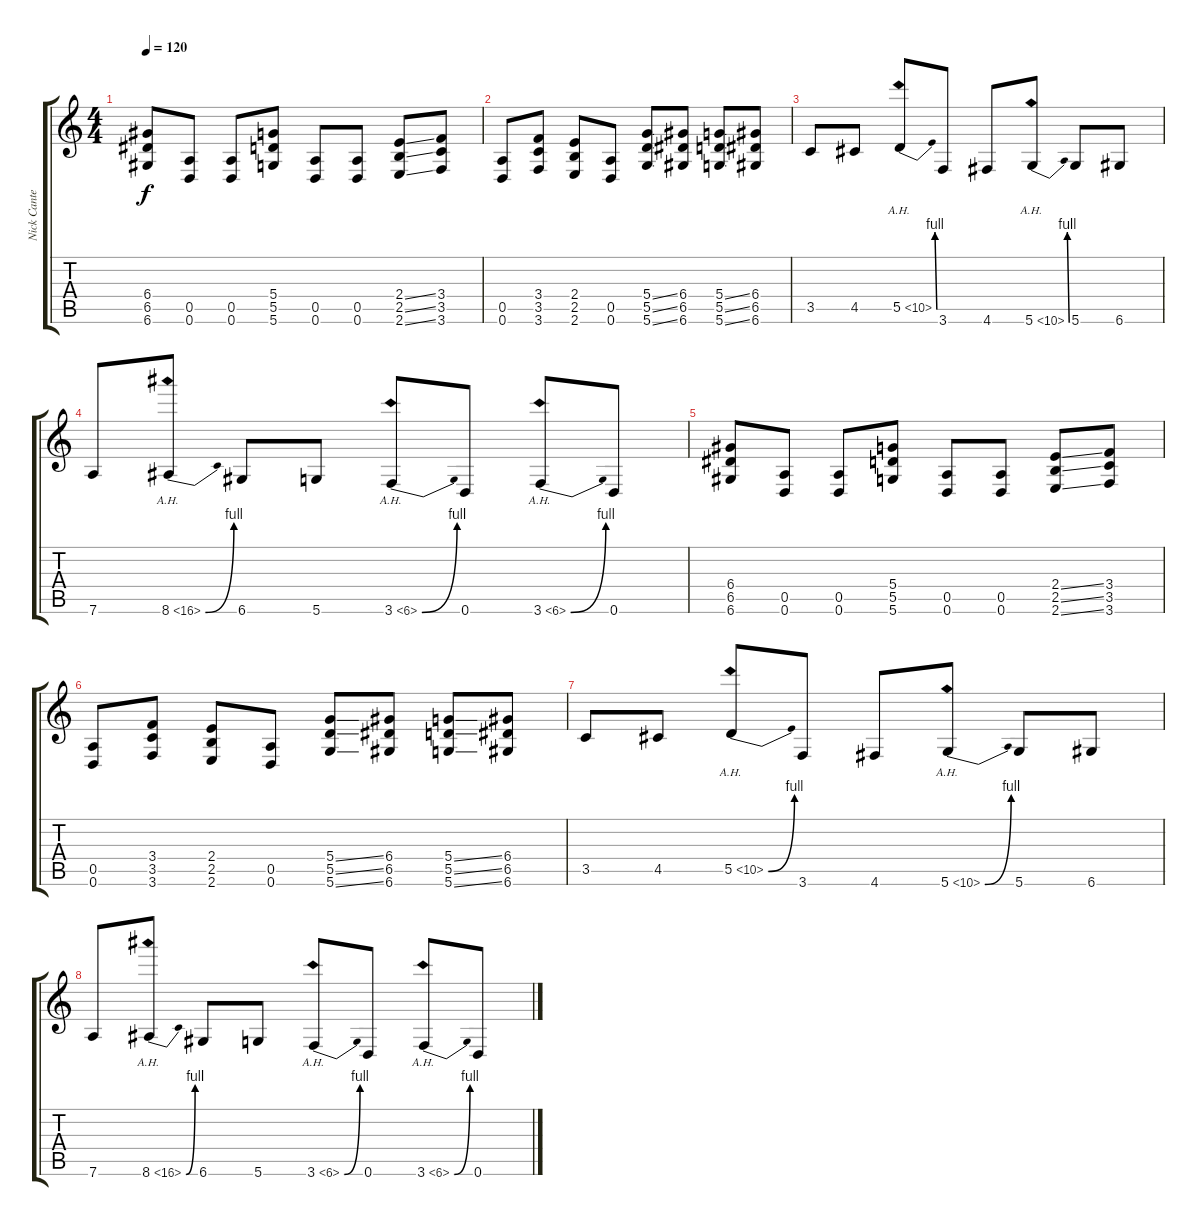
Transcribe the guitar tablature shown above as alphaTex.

\track ("Nick Cantenese" "Nick Cante") {instrument distortionguitar}
\staff {score tabs}
\tuning (E4 B3 G3 D3 A2 D2) {hide}
\ts (4 4)
\tempo 120
\clef g2
\ks c
(6.4 6.5 6.6).8{dy f} (0.5 0.6).8 (0.5 0.6).8 (5.4 5.5 5.6).8 (0.5 0.6).8 (0.5 0.6).8 (2.4{ss} 2.5{ss} 2.6{ss}).8 (3.4 3.5 3.6).8 |
(0.5 0.6).8 (3.4 3.5 3.6).8 (2.4 2.5 2.6).8 (0.5 0.6).8 (5.4{ss} 5.5{ss} 5.6{ss}).8 (6.4 6.5 6.6).8 (5.4{ss} 5.5{ss} 5.6{ss}).8 (6.4 6.5 6.6).8 |
3.5.8 4.5.8 5.5{be (bend 0 0 60 4) ah 5}.8 3.6.8 4.6.8 5.6{be (bend 0 0 60 4) ah 5}.8 5.6.8 6.6.8 |
7.6.8 8.6{be (bend 0 0 60 4) ah 8}.8 6.6.8 5.6.8 3.6{be (bend 0 0 60 4) ah 3}.8 0.6.8 3.6{be (bend 0 0 60 4) ah 3}.8 0.6.8 |
(6.4 6.5 6.6).8 (0.5 0.6).8 (0.5 0.6).8 (5.4 5.5 5.6).8 (0.5 0.6).8 (0.5 0.6).8 (2.4{ss} 2.5{ss} 2.6{ss}).8 (3.4 3.5 3.6).8 |
(0.5 0.6).8 (3.4 3.5 3.6).8 (2.4 2.5 2.6).8 (0.5 0.6).8 (5.4{ss} 5.5{ss} 5.6{ss}).8 (6.4 6.5 6.6).8 (5.4{ss} 5.5{ss} 5.6{ss}).8 (6.4 6.5 6.6).8 |
3.5.8 4.5.8 5.5{be (bend 0 0 60 4) ah 5}.8 3.6.8 4.6.8 5.6{be (bend 0 0 60 4) ah 5}.8 5.6.8 6.6.8 |
7.6.8 8.6{be (bend 0 0 60 4) ah 8}.8 6.6.8 5.6.8 3.6{be (bend 0 0 60 4) ah 3}.8 0.6.8 3.6{be (bend 0 0 60 4) ah 3}.8 0.6.8
